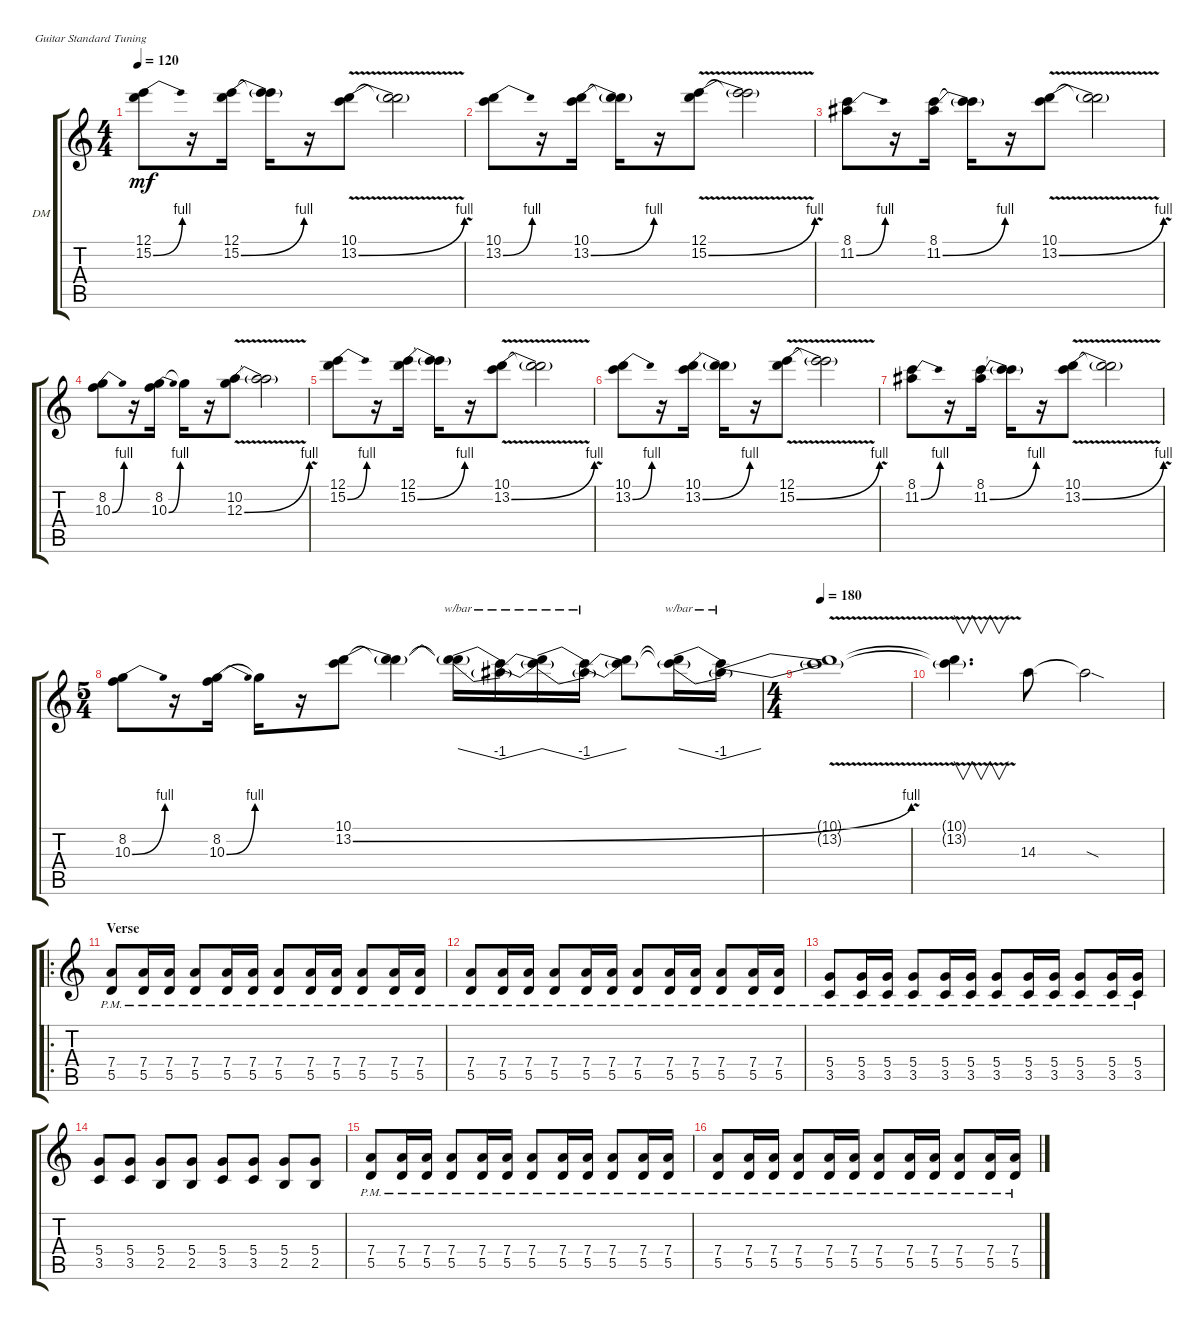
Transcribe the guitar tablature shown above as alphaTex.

\bracketExtendMode groupsimilarinstruments
\firstSystemTrackNameOrientation horizontal
\otherSystemsTrackNameOrientation horizontal
\track ("Dave Murray" "DM") {instrument distortionguitar}
\staff {score tabs}
\tuning (E4 B3 G3 D3 A2 E2)
\ts (4 4)
\tempo 120
\clef g2
\ks c
(12.1 15.2{be (bend 0 0 15 4)}).8{dy mf} r.16 (15.2{be (bend 0 0 15 4)} 12.1).16 (15.2{t} 12.1{t}).16 r.16 (10.1{v} 13.2{be (bend 0 0 15 4) v}).8 (13.2{v t} 10.1{v t}).2 |
(10.1 13.2{be (bend 0 0 15 4)}).8 r.16 (13.2{be (bend 0 0 15 4)} 10.1).16 (13.2{t} 10.1{t}).16 r.16 (12.1{v} 15.2{be (bend 0 0 15 4) v}).8 (15.2{v t} 12.1{v t}).2 |
(8.1 11.2{be (bend 0 0 15 4)}).8 r.16 (11.2{be (bend 0 0 15 4)} 8.1).16 (11.2{t} 8.1{t}).16 r.16 (10.1{v} 13.2{be (bend 0 0 15 4) v}).8 (13.2{v t} 10.1{v t}).2 |
(8.2 10.3{be (bend 0 0 15 4)}).8 r.16 (8.2 10.3{be (bend 0 0 15 4)}).16 8.2{t}.16 r.16 (10.2{v} 12.3{be (bend 0 0 15 4)}).8 (10.2{v t} 12.3{v t}).2 |
(12.1 15.2{be (bend 0 0 15 4)}).8 r.16 (15.2{be (bend 0 0 15 4)} 12.1).16 (15.2{t} 12.1{t}).16 r.16 (10.1{v} 13.2{be (bend 0 0 15 4) v}).8 (13.2{v t} 10.1{v t}).2 |
(10.1 13.2{be (bend 0 0 15 4)}).8 r.16 (13.2{be (bend 0 0 15 4)} 10.1).16 (13.2{t} 10.1{t}).16 r.16 (12.1{v} 15.2{be (bend 0 0 15 4) v}).8 (15.2{v t} 12.1{v t}).2 |
(8.1 11.2{be (bend 0 0 15 4)}).8 r.16 (11.2{be (bend 0 0 15 4)} 8.1).16 (11.2{t} 8.1{t}).16 r.16 (10.1{v} 13.2{be (bend 0 0 15 4) v}).8 (13.2{v t} 10.1{v t}).2 |
\ts (5 4)
(8.2 10.3{be (bend 0 0 15 4)}).8 r.16 (8.2 10.3{be (bend 0 0 15 4)}).16 8.2{t}.16 r.16 (13.2{be (bend 0 0 15 4)} 10.1).8 (13.2{t} 10.1{t}).4 (10.1{t} 13.2{t}).16{tbe (dive default 0 0 60 -4)} (13.2{t} 10.1{t}).16{tbe (dive default 0 -4 60 0)} (10.1{t} 13.2{t}).16{tbe (dive default 0 0 60 -4)} (13.2{t} 10.1{t}).16{tbe (dive default 0 -4 60 0)} (10.1{t} 13.2{t}).8 (10.1{t} 13.2{t}).16{tbe (dive default 0 0 60 -4)} (13.2{t} 10.1{t}).16{tbe (dive default 0 -4 60 0)} |
\ts (4 4)
\tempo 180
(10.1{v t} 13.2{v t}).1 |
(10.1{v t} 13.2{v t}).4{v d} 14.3.8 14.3{sod t}.2 |
\ro
\section ("" "Verse")
(5.5{pm} 7.4{pm}).8 (7.4{pm} 5.5{pm}).16 (5.5{pm} 7.4{pm}).16 (5.5{pm} 7.4{pm}).8 (7.4{pm} 5.5{pm}).16 (5.5{pm} 7.4{pm}).16 (5.5{pm} 7.4{pm}).8 (7.4{pm} 5.5{pm}).16 (5.5{pm} 7.4{pm}).16 (5.5{pm} 7.4{pm}).8 (7.4{pm} 5.5{pm}).16 (5.5{pm} 7.4{pm}).16 |
(5.5{pm} 7.4{pm}).8 (7.4{pm} 5.5{pm}).16 (5.5{pm} 7.4{pm}).16 (5.5{pm} 7.4{pm}).8 (7.4{pm} 5.5{pm}).16 (5.5{pm} 7.4{pm}).16 (5.5{pm} 7.4{pm}).8 (7.4{pm} 5.5{pm}).16 (5.5{pm} 7.4{pm}).16 (5.5{pm} 7.4{pm}).8 (7.4{pm} 5.5{pm}).16 (5.5{pm} 7.4{pm}).16 |
(3.5{pm} 5.4{pm}).8 (5.4{pm} 3.5{pm}).16 (3.5{pm} 5.4{pm}).16 (3.5{pm} 5.4{pm}).8 (5.4{pm} 3.5{pm}).16 (3.5{pm} 5.4{pm}).16 (3.5{pm} 5.4{pm}).8 (5.4{pm} 3.5{pm}).16 (3.5{pm} 5.4{pm}).16 (3.5{pm} 5.4{pm}).8 (5.4{pm} 3.5{pm}).16 (3.5{pm} 5.4{pm}).16 |
(3.5 5.4).8 (5.4 3.5).8 (2.5 5.4).8 (5.4 2.5).8 (3.5 5.4).8 (5.4 3.5).8 (5.4 2.5).8 (5.4 2.5).8 |
(5.5{pm} 7.4{pm}).8 (7.4{pm} 5.5{pm}).16 (5.5{pm} 7.4{pm}).16 (5.5{pm} 7.4{pm}).8 (7.4{pm} 5.5{pm}).16 (5.5{pm} 7.4{pm}).16 (5.5{pm} 7.4{pm}).8 (7.4{pm} 5.5{pm}).16 (5.5{pm} 7.4{pm}).16 (5.5{pm} 7.4{pm}).8 (7.4{pm} 5.5{pm}).16 (5.5{pm} 7.4{pm}).16 |
(5.5{pm} 7.4{pm}).8 (7.4{pm} 5.5{pm}).16 (5.5{pm} 7.4{pm}).16 (5.5{pm} 7.4{pm}).8 (7.4{pm} 5.5{pm}).16 (5.5{pm} 7.4{pm}).16 (5.5{pm} 7.4{pm}).8 (7.4{pm} 5.5{pm}).16 (5.5{pm} 7.4{pm}).16 (5.5{pm} 7.4{pm}).8 (7.4{pm} 5.5{pm}).16 (5.5{pm} 7.4{pm}).16
